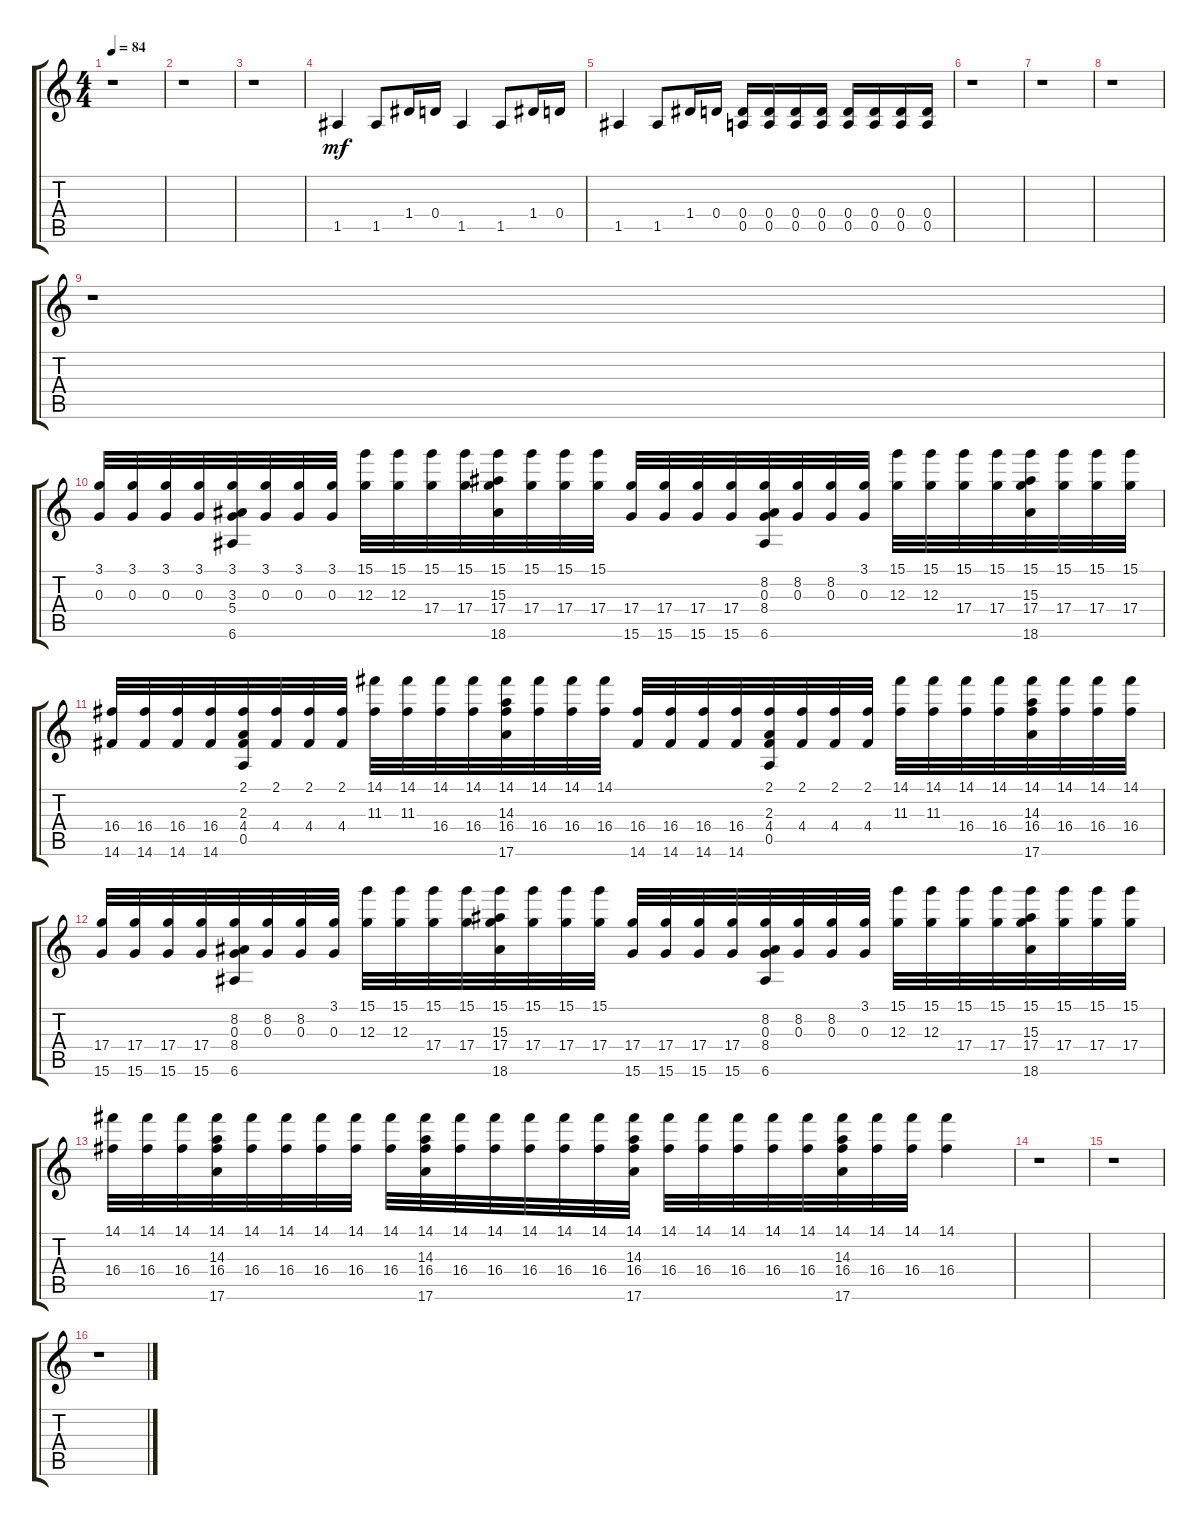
\track "" {instrument distortionguitar}
\staff {score tabs}
\tuning (E4 B3 G3 D3 A2 E2) {hide}
\ts (4 4)
\tempo 84
\clef g2
\ks c
r.1{dy mf} |
r.1 |
r.1 |
1.5.4 1.5.8 1.4.16 0.4.16 1.5.4 1.5.8 1.4.16 0.4.16 |
1.5.4 1.5.8 1.4.16 0.4.16 (0.4 0.5).16 (0.4 0.5).16 (0.4 0.5).16 (0.4 0.5).16 (0.4 0.5).16 (0.4 0.5).16 (0.4 0.5).16 (0.4 0.5).16 |
r.1 |
r.1 |
r.1 |
r.1 |
(3.1 0.3).32 (3.1 0.3).32 (3.1 0.3).32 (3.1 0.3).32 (3.1 3.3 5.4 6.6).32 (3.1 0.3).32 (3.1 0.3).32 (3.1 0.3).32 (15.1 12.3).32 (15.1 12.3).32 (15.1 17.4).32 (15.1 17.4).32 (15.1 15.3 17.4 18.6).32 (15.1 17.4).32 (15.1 17.4).32 (15.1 17.4).32 (17.4 15.6).32 (17.4 15.6).32 (17.4 15.6).32 (17.4 15.6).32 (8.2 0.3 8.4 6.6).32 (8.2 0.3).32 (8.2 0.3).32 (3.1 0.3).32 (15.1 12.3).32 (15.1 12.3).32 (15.1 17.4).32 (15.1 17.4).32 (15.1 15.3 17.4 18.6).32 (15.1 17.4).32 (15.1 17.4).32 (15.1 17.4).32 |
(16.4 14.6).32 (16.4 14.6).32 (16.4 14.6).32 (16.4 14.6).32 (2.1 2.3 4.4 0.5).32 (2.1 4.4).32 (2.1 4.4).32 (2.1 4.4).32 (14.1 11.3).32 (14.1 11.3).32 (14.1 16.4).32 (14.1 16.4).32 (14.1 14.3 16.4 17.6).32 (14.1 16.4).32 (14.1 16.4).32 (14.1 16.4).32 (16.4 14.6).32 (16.4 14.6).32 (16.4 14.6).32 (16.4 14.6).32 (2.1 2.3 4.4 0.5).32 (2.1 4.4).32 (2.1 4.4).32 (2.1 4.4).32 (14.1 11.3).32 (14.1 11.3).32 (14.1 16.4).32 (14.1 16.4).32 (14.1 14.3 16.4 17.6).32 (14.1 16.4).32 (14.1 16.4).32 (14.1 16.4).32 |
(17.4 15.6).32 (17.4 15.6).32 (17.4 15.6).32 (17.4 15.6).32 (8.2 0.3 8.4 6.6).32 (8.2 0.3).32 (8.2 0.3).32 (3.1 0.3).32 (15.1 12.3).32 (15.1 12.3).32 (15.1 17.4).32 (15.1 17.4).32 (15.1 15.3 17.4 18.6).32 (15.1 17.4).32 (15.1 17.4).32 (15.1 17.4).32 (17.4 15.6).32 (17.4 15.6).32 (17.4 15.6).32 (17.4 15.6).32 (8.2 0.3 8.4 6.6).32 (8.2 0.3).32 (8.2 0.3).32 (3.1 0.3).32 (15.1 12.3).32 (15.1 12.3).32 (15.1 17.4).32 (15.1 17.4).32 (15.1 15.3 17.4 18.6).32 (15.1 17.4).32 (15.1 17.4).32 (15.1 17.4).32 |
(14.1 16.4).32 (14.1 16.4).32 (14.1 16.4).32 (14.1 14.3 16.4 17.6).32 (14.1 16.4).32 (14.1 16.4).32 (14.1 16.4).32 (14.1 16.4).32 (14.1 16.4).32 (14.1 14.3 16.4 17.6).32 (14.1 16.4).32 (14.1 16.4).32 (14.1 16.4).32 (14.1 16.4).32 (14.1 16.4).32 (14.1 14.3 16.4 17.6).32 (14.1 16.4).32 (14.1 16.4).32 (14.1 16.4).32 (14.1 16.4).32 (14.1 16.4).32 (14.1 14.3 16.4 17.6).32 (14.1 16.4).32 (14.1 16.4).32 (14.1 16.4).4 |
r.1 |
r.1 |
r.1
